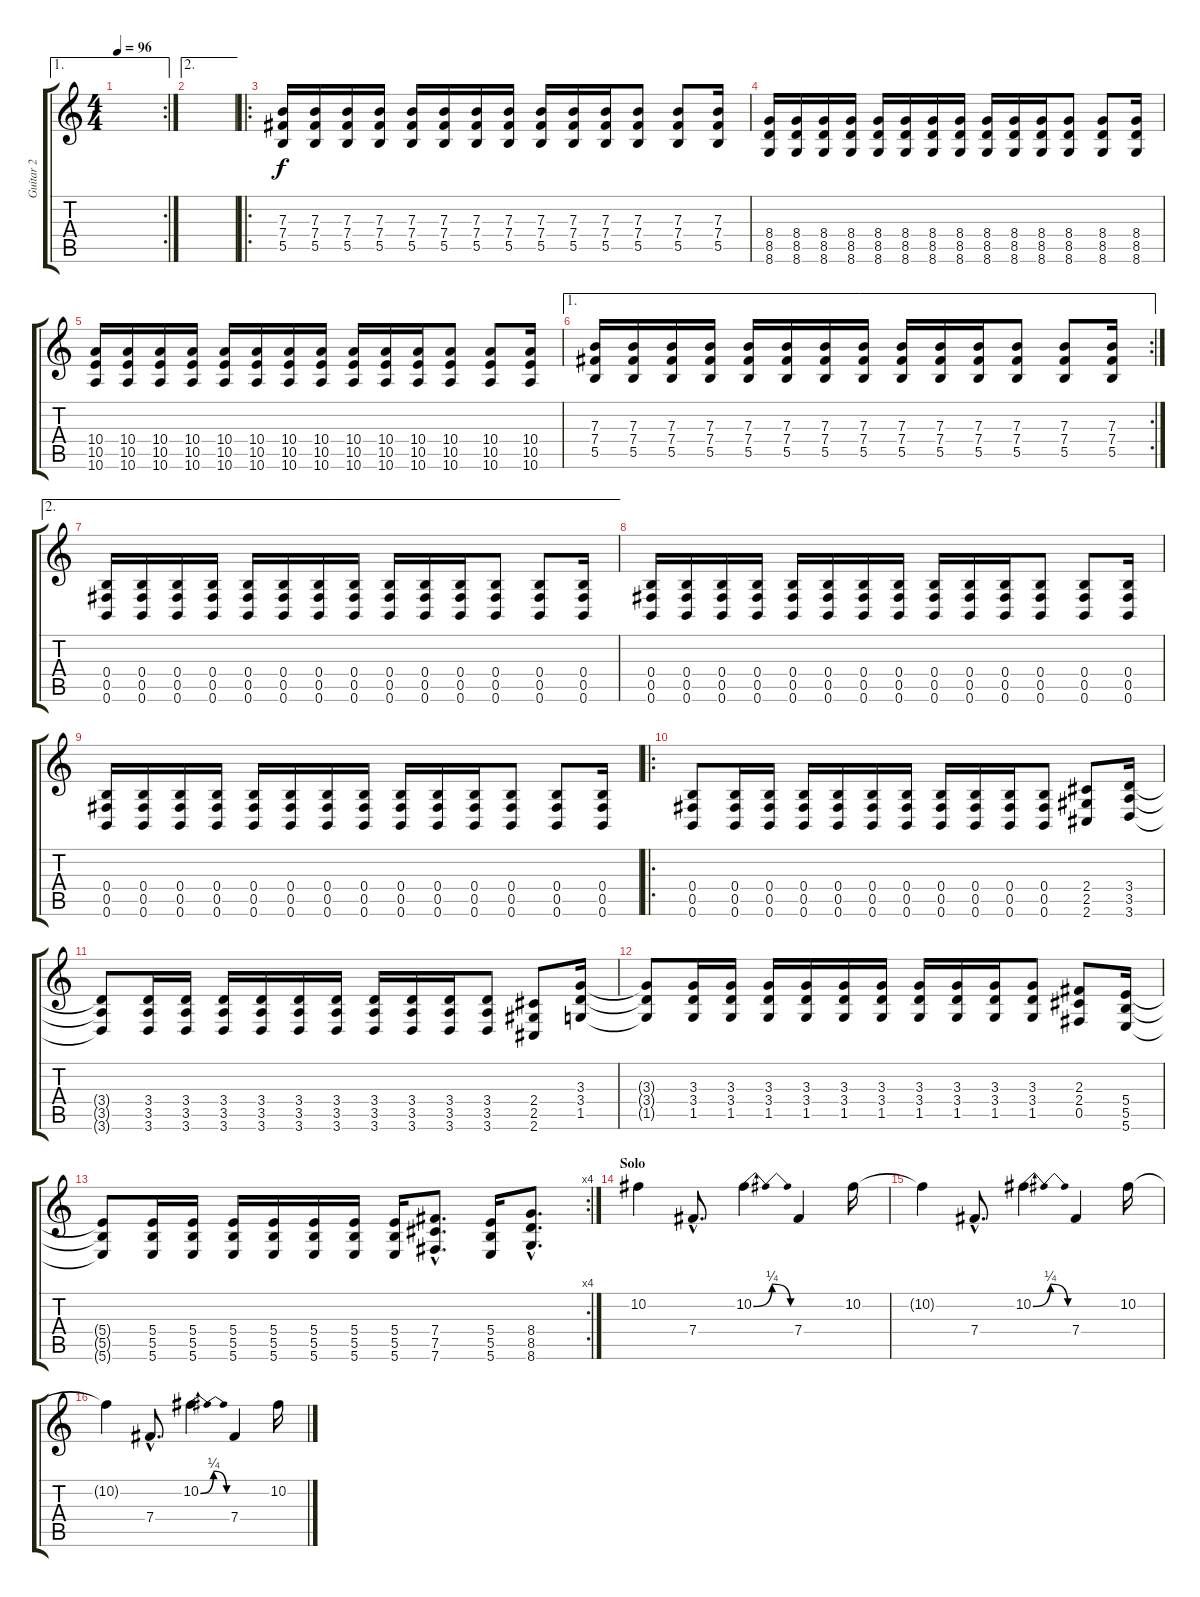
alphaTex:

\track ("Guitar 2" "Guitar 2") {instrument distortionguitar}
\staff {score tabs}
\tuning (Db4 Ab3 E3 B2 Gb2 B1) {hide}
\ae 1
\rc 2
\ts (4 4)
\tempo 96
\clef g2
\ks c
|
\ae 2
|
\ro
(7.3 7.4 5.5).16 (7.3 7.4 5.5).16 (7.3 7.4 5.5).16 (7.3 7.4 5.5).16 (7.3 7.4 5.5).16 (7.3 7.4 5.5).16 (7.3 7.4 5.5).16 (7.3 7.4 5.5).16 (7.3 7.4 5.5).16 (7.3 7.4 5.5).16 (7.3 7.4 5.5).16 (7.3 7.4 5.5).8 (7.3 7.4 5.5).8 (7.3 7.4 5.5).16 |
(8.4 8.5 8.6).16 (8.4 8.5 8.6).16 (8.4 8.5 8.6).16 (8.4 8.5 8.6).16 (8.4 8.5 8.6).16 (8.4 8.5 8.6).16 (8.4 8.5 8.6).16 (8.4 8.5 8.6).16 (8.4 8.5 8.6).16 (8.4 8.5 8.6).16 (8.4 8.5 8.6).16 (8.4 8.5 8.6).8 (8.4 8.5 8.6).8 (8.4 8.5 8.6).16 |
(10.4 10.5 10.6).16 (10.4 10.5 10.6).16 (10.4 10.5 10.6).16 (10.4 10.5 10.6).16 (10.4 10.5 10.6).16 (10.4 10.5 10.6).16 (10.4 10.5 10.6).16 (10.4 10.5 10.6).16 (10.4 10.5 10.6).16 (10.4 10.5 10.6).16 (10.4 10.5 10.6).16 (10.4 10.5 10.6).8 (10.4 10.5 10.6).8 (10.4 10.5 10.6).16 |
\ae 1
\rc 2
(7.3 7.4 5.5).16 (7.3 7.4 5.5).16 (7.3 7.4 5.5).16 (7.3 7.4 5.5).16 (7.3 7.4 5.5).16 (7.3 7.4 5.5).16 (7.3 7.4 5.5).16 (7.3 7.4 5.5).16 (7.3 7.4 5.5).16 (7.3 7.4 5.5).16 (7.3 7.4 5.5).16 (7.3 7.4 5.5).8 (7.3 7.4 5.5).8 (7.3 7.4 5.5).16 |
\ae 2
(0.4 0.5 0.6).16 (0.4 0.5 0.6).16 (0.4 0.5 0.6).16 (0.4 0.5 0.6).16 (0.4 0.5 0.6).16 (0.4 0.5 0.6).16 (0.4 0.5 0.6).16 (0.4 0.5 0.6).16 (0.4 0.5 0.6).16 (0.4 0.5 0.6).16 (0.4 0.5 0.6).16 (0.4 0.5 0.6).8 (0.4 0.5 0.6).8 (0.4 0.5 0.6).16 |
(0.4 0.5 0.6).16 (0.4 0.5 0.6).16 (0.4 0.5 0.6).16 (0.4 0.5 0.6).16 (0.4 0.5 0.6).16 (0.4 0.5 0.6).16 (0.4 0.5 0.6).16 (0.4 0.5 0.6).16 (0.4 0.5 0.6).16 (0.4 0.5 0.6).16 (0.4 0.5 0.6).16 (0.4 0.5 0.6).8 (0.4 0.5 0.6).8 (0.4 0.5 0.6).16 |
(0.4 0.5 0.6).16 (0.4 0.5 0.6).16 (0.4 0.5 0.6).16 (0.4 0.5 0.6).16 (0.4 0.5 0.6).16 (0.4 0.5 0.6).16 (0.4 0.5 0.6).16 (0.4 0.5 0.6).16 (0.4 0.5 0.6).16 (0.4 0.5 0.6).16 (0.4 0.5 0.6).16 (0.4 0.5 0.6).8 (0.4 0.5 0.6).8 (0.4 0.5 0.6).16 |
\ro
(0.4 0.5 0.6).8 (0.4 0.5 0.6).16 (0.4 0.5 0.6).16 (0.4 0.5 0.6).16 (0.4 0.5 0.6).16 (0.4 0.5 0.6).16 (0.4 0.5 0.6).16 (0.4 0.5 0.6).16 (0.4 0.5 0.6).16 (0.4 0.5 0.6).16 (0.4 0.5 0.6).8 (2.4 2.5 2.6).8 (3.4 3.5 3.6).16 |
(3.4{t} 3.5{t} 3.6{t}).8 (3.4 3.5 3.6).16 (3.4 3.5 3.6).16 (3.4 3.5 3.6).16 (3.4 3.5 3.6).16 (3.4 3.5 3.6).16 (3.4 3.5 3.6).16 (3.4 3.5 3.6).16 (3.4 3.5 3.6).16 (3.4 3.5 3.6).16 (3.4 3.5 3.6).8 (2.4 2.5 2.6).8 (3.3 3.4 1.5).16 |
(3.3{t} 3.4{t} 1.5{t}).8 (3.3 3.4 1.5).16 (3.3 3.4 1.5).16 (3.3 3.4 1.5).16 (3.3 3.4 1.5).16 (3.3 3.4 1.5).16 (3.3 3.4 1.5).16 (3.3 3.4 1.5).16 (3.3 3.4 1.5).16 (3.3 3.4 1.5).16 (3.3 3.4 1.5).8 (2.3 2.4 0.5).8 (5.4 5.5 5.6).16 |
\rc 4
(5.4{t} 5.5{t} 5.6{t}).8 (5.4 5.5 5.6).16 (5.4 5.5 5.6).16 (5.4 5.5 5.6).16 (5.4 5.5 5.6).16 (5.4 5.5 5.6).16 (5.4 5.5 5.6).16 (5.4 5.5 5.6).16 (7.4{hac} 7.5{hac} 7.6{hac}).8{d} (5.4 5.5 5.6).16 (8.4{hac} 8.5{hac} 8.6{hac}).8{d} |
\section ("" "Solo")
10.2.4 7.4{hac}.8{d} 10.2{be (bendrelease 0 0 30 1 30 1 60 0)}.4 7.4.4 10.2.16 |
10.2{t}.4 7.4{hac}.8{d} 10.2{be (bendrelease 0 0 30 1 30 1 60 0)}.4 7.4.4 10.2.16 |
10.2{t}.4 7.4{hac}.8{d} 10.2{be (bendrelease 0 0 30 1 30 1 60 0)}.4 7.4.4 10.2.16
